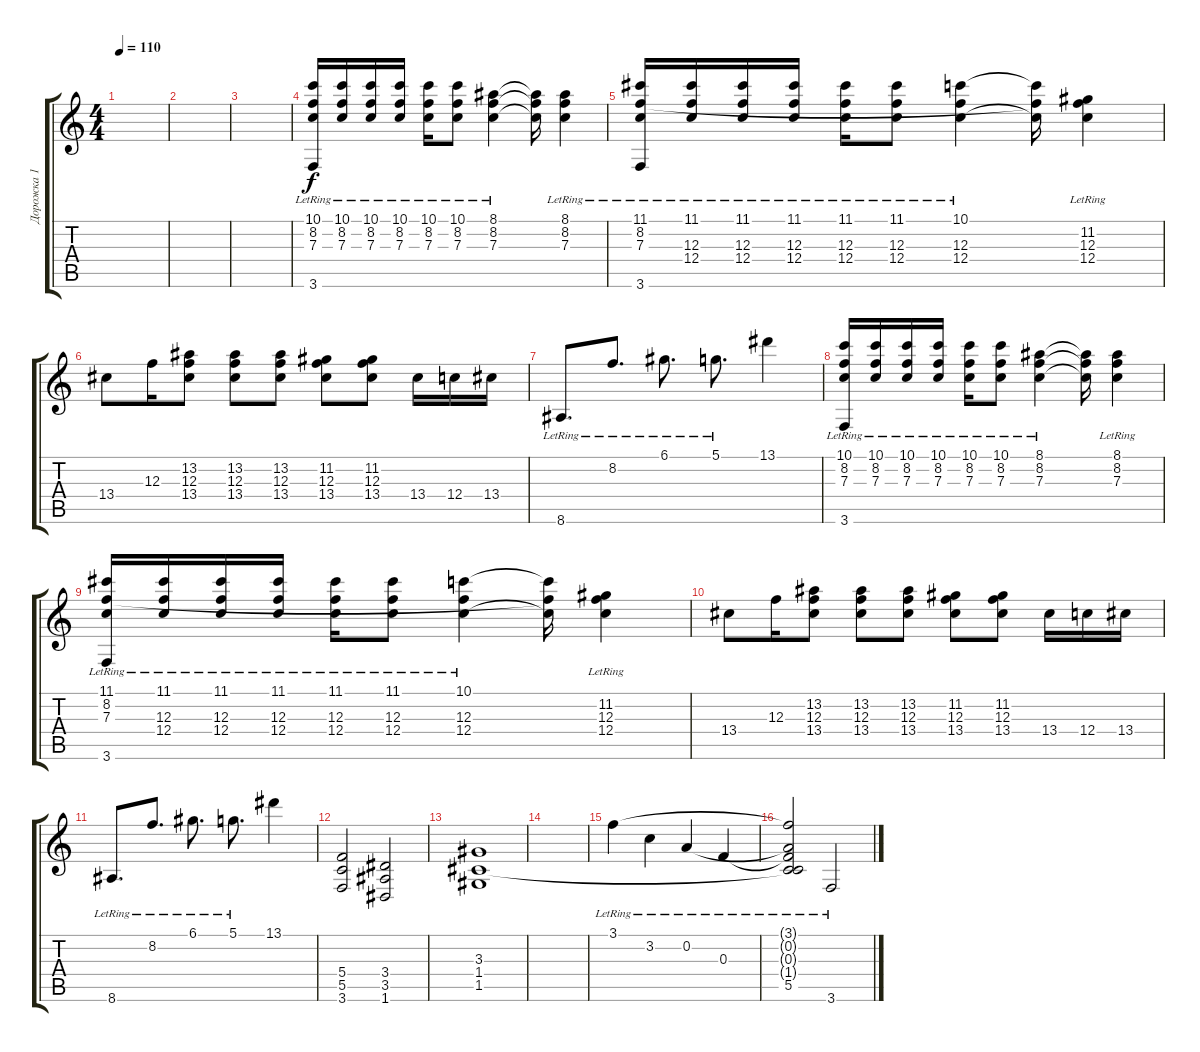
\track ("Дорожка 1" "Дорожка 1") {instrument distortionguitar}
\staff {score tabs}
\tuning (D4 A3 F3 C3 G2 D2) {hide}
\ts (4 4)
\tempo 110
\clef g2
\ks c
|
|
|
(10.1{lr} 8.2{lr} 7.3{lr} 3.6{lr}).16 (10.1{lr} 8.2{lr} 7.3{lr}).16 (10.1{lr} 8.2{lr} 7.3{lr}).16 (10.1{lr} 8.2{lr} 7.3{lr}).16 (10.1{lr} 8.2{lr} 7.3{lr}).16 (10.1{lr} 8.2{lr} 7.3{lr}).8 (8.1{lr} 8.2{lr} 7.3{lr}).4 (8.1{t} 8.2{t} 7.3{t}).16 (8.1{lr} 8.2{lr} 7.3{lr}).4 |
(11.1{lr} 8.2{lr} 7.3{lr} 3.6{lr}).16 (11.1{lr} 12.3{lr} 12.4{lr}).16 (11.1{lr} 12.3{lr} 12.4{lr}).16 (11.1{lr} 12.3{lr} 12.4{lr}).16 (11.1{lr} 12.3{lr} 12.4{lr}).16 (11.1{lr} 12.3{lr} 12.4{lr}).8 (10.1{lr} 12.3{lr} 12.4{lr}).4 (10.1{t} 8.2{t} 12.4{t}).16 (11.2{lr} 12.3{lr} 12.4{lr}).4 |
13.4.8 12.3.16 (13.2 12.3 13.4).8 (13.2 12.3 13.4).8 (13.2 12.3 13.4).8 (11.2 12.3 13.4).8 (11.2 12.3 13.4).8 13.4.16 12.4.16 13.4.16 |
8.6{lr}.8{d} 8.2{lr}.8{d} 6.1{lr}.8{d} 5.1{lr}.8{d} 13.1.4 |
(10.1{lr} 8.2{lr} 7.3{lr} 3.6{lr}).16 (10.1{lr} 8.2{lr} 7.3{lr}).16 (10.1{lr} 8.2{lr} 7.3{lr}).16 (10.1{lr} 8.2{lr} 7.3{lr}).16 (10.1{lr} 8.2{lr} 7.3{lr}).16 (10.1{lr} 8.2{lr} 7.3{lr}).8 (8.1{lr} 8.2{lr} 7.3{lr}).4 (8.1{t} 8.2{t} 7.3{t}).16 (8.1{lr} 8.2{lr} 7.3{lr}).4 |
(11.1{lr} 8.2{lr} 7.3{lr} 3.6{lr}).16 (11.1{lr} 12.3{lr} 12.4{lr}).16 (11.1{lr} 12.3{lr} 12.4{lr}).16 (11.1{lr} 12.3{lr} 12.4{lr}).16 (11.1{lr} 12.3{lr} 12.4{lr}).16 (11.1{lr} 12.3{lr} 12.4{lr}).8 (10.1{lr} 12.3{lr} 12.4{lr}).4 (10.1{t} 8.2{t} 12.4{t}).16 (11.2{lr} 12.3{lr} 12.4{lr}).4 |
13.4.8 12.3.16 (13.2 12.3 13.4).8 (13.2 12.3 13.4).8 (13.2 12.3 13.4).8 (11.2 12.3 13.4).8 (11.2 12.3 13.4).8 13.4.16 12.4.16 13.4.16 |
8.6{lr}.8{d} 8.2{lr}.8{d} 6.1{lr}.8{d} 5.1{lr}.8{d} 13.1.4 |
(5.4 5.5 3.6).2 (3.4 3.5 1.6).2 |
(3.3 1.4 1.5).1 |
|
3.1{lr}.4 3.2{lr}.4 0.2{lr}.4 0.3{lr}.4 |
(3.1{t} 0.2{t} 0.3{t} 1.4{t} 5.5{lr}).2 3.6{lr}.2
